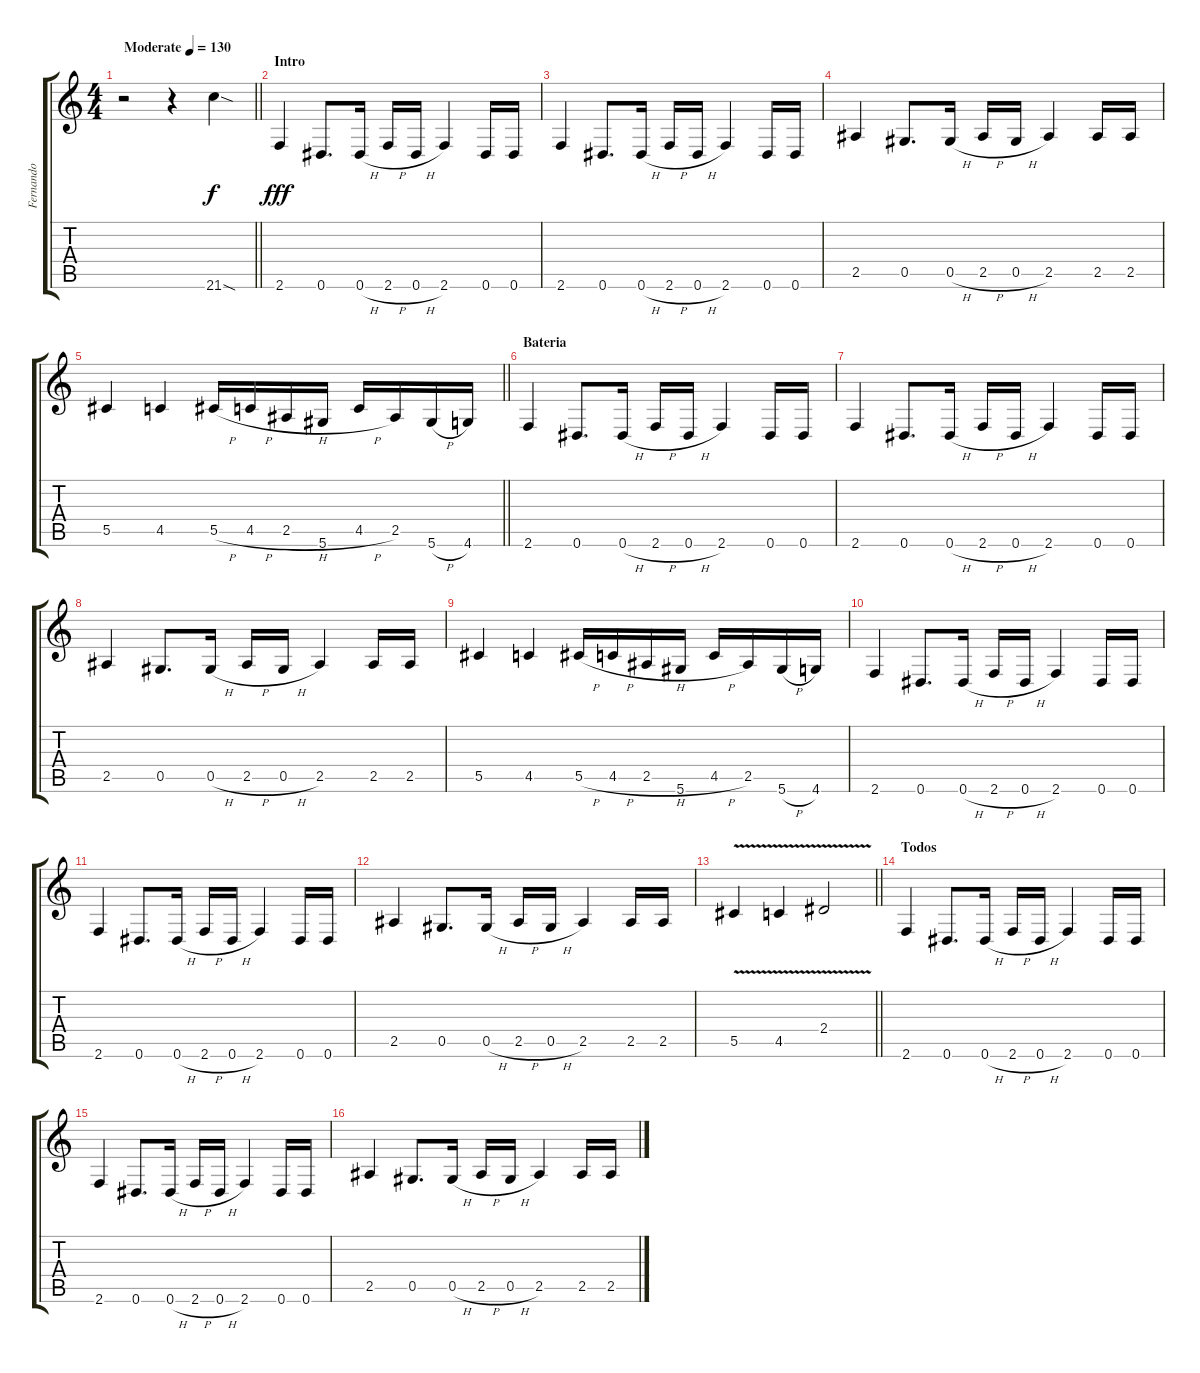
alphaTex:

\track ("Fernando" "Fernando") {instrument distortionguitar}
\staff {score tabs}
\tuning (Eb4 Bb3 Gb3 Db3 Ab2 Eb2) {hide}
\ts (4 4)
\tempo (130 "Moderate")
\clef g2
\barLineRight lightlight
\ks c
r.2{dy f instrument distortionguitar} r.4 21.6{sod}.4{volume 8} |
\section ("" "Intro")
2.6.4{dy fff volume 16} 0.6.8{d} 0.6{h}.16 2.6{h}.16 0.6{h}.16 2.6.4 0.6.16 0.6.16 |
2.6.4 0.6.8{d} 0.6{h}.16 2.6{h}.16 0.6{h}.16 2.6.4 0.6.16 0.6.16 |
2.5.4 0.5.8{d} 0.5{h}.16 2.5{h}.16 0.5{h}.16 2.5.4 2.5.16 2.5.16 |
\barLineRight lightlight
5.5.4 4.5.4 5.5{h}.16 4.5{h}.16 2.5{h}.16 5.6.16 4.5{h}.16 2.5.16 5.6{h}.16 4.6.16 |
\section ("" "Bateria")
2.6.4{volume 16} 0.6.8{d} 0.6{h}.16 2.6{h}.16 0.6{h}.16 2.6.4 0.6.16 0.6.16 |
2.6.4 0.6.8{d} 0.6{h}.16 2.6{h}.16 0.6{h}.16 2.6.4 0.6.16 0.6.16 |
2.5.4 0.5.8{d} 0.5{h}.16 2.5{h}.16 0.5{h}.16 2.5.4 2.5.16 2.5.16 |
5.5.4 4.5.4 5.5{h}.16 4.5{h}.16 2.5{h}.16 5.6.16 4.5{h}.16 2.5.16 5.6{h}.16 4.6.16 |
2.6.4{volume 16} 0.6.8{d} 0.6{h}.16 2.6{h}.16 0.6{h}.16 2.6.4 0.6.16 0.6.16 |
2.6.4 0.6.8{d} 0.6{h}.16 2.6{h}.16 0.6{h}.16 2.6.4 0.6.16 0.6.16 |
2.5.4 0.5.8{d} 0.5{h}.16 2.5{h}.16 0.5{h}.16 2.5.4 2.5.16 2.5.16 |
\barLineRight lightlight
5.5{v}.4 4.5{v}.4 2.4{v}.2 |
\section ("" "Todos")
2.6.4{volume 16} 0.6.8{d} 0.6{h}.16 2.6{h}.16 0.6{h}.16 2.6.4 0.6.16 0.6.16 |
2.6.4 0.6.8{d} 0.6{h}.16 2.6{h}.16 0.6{h}.16 2.6.4 0.6.16 0.6.16 |
2.5.4 0.5.8{d} 0.5{h}.16 2.5{h}.16 0.5{h}.16 2.5.4 2.5.16 2.5.16
